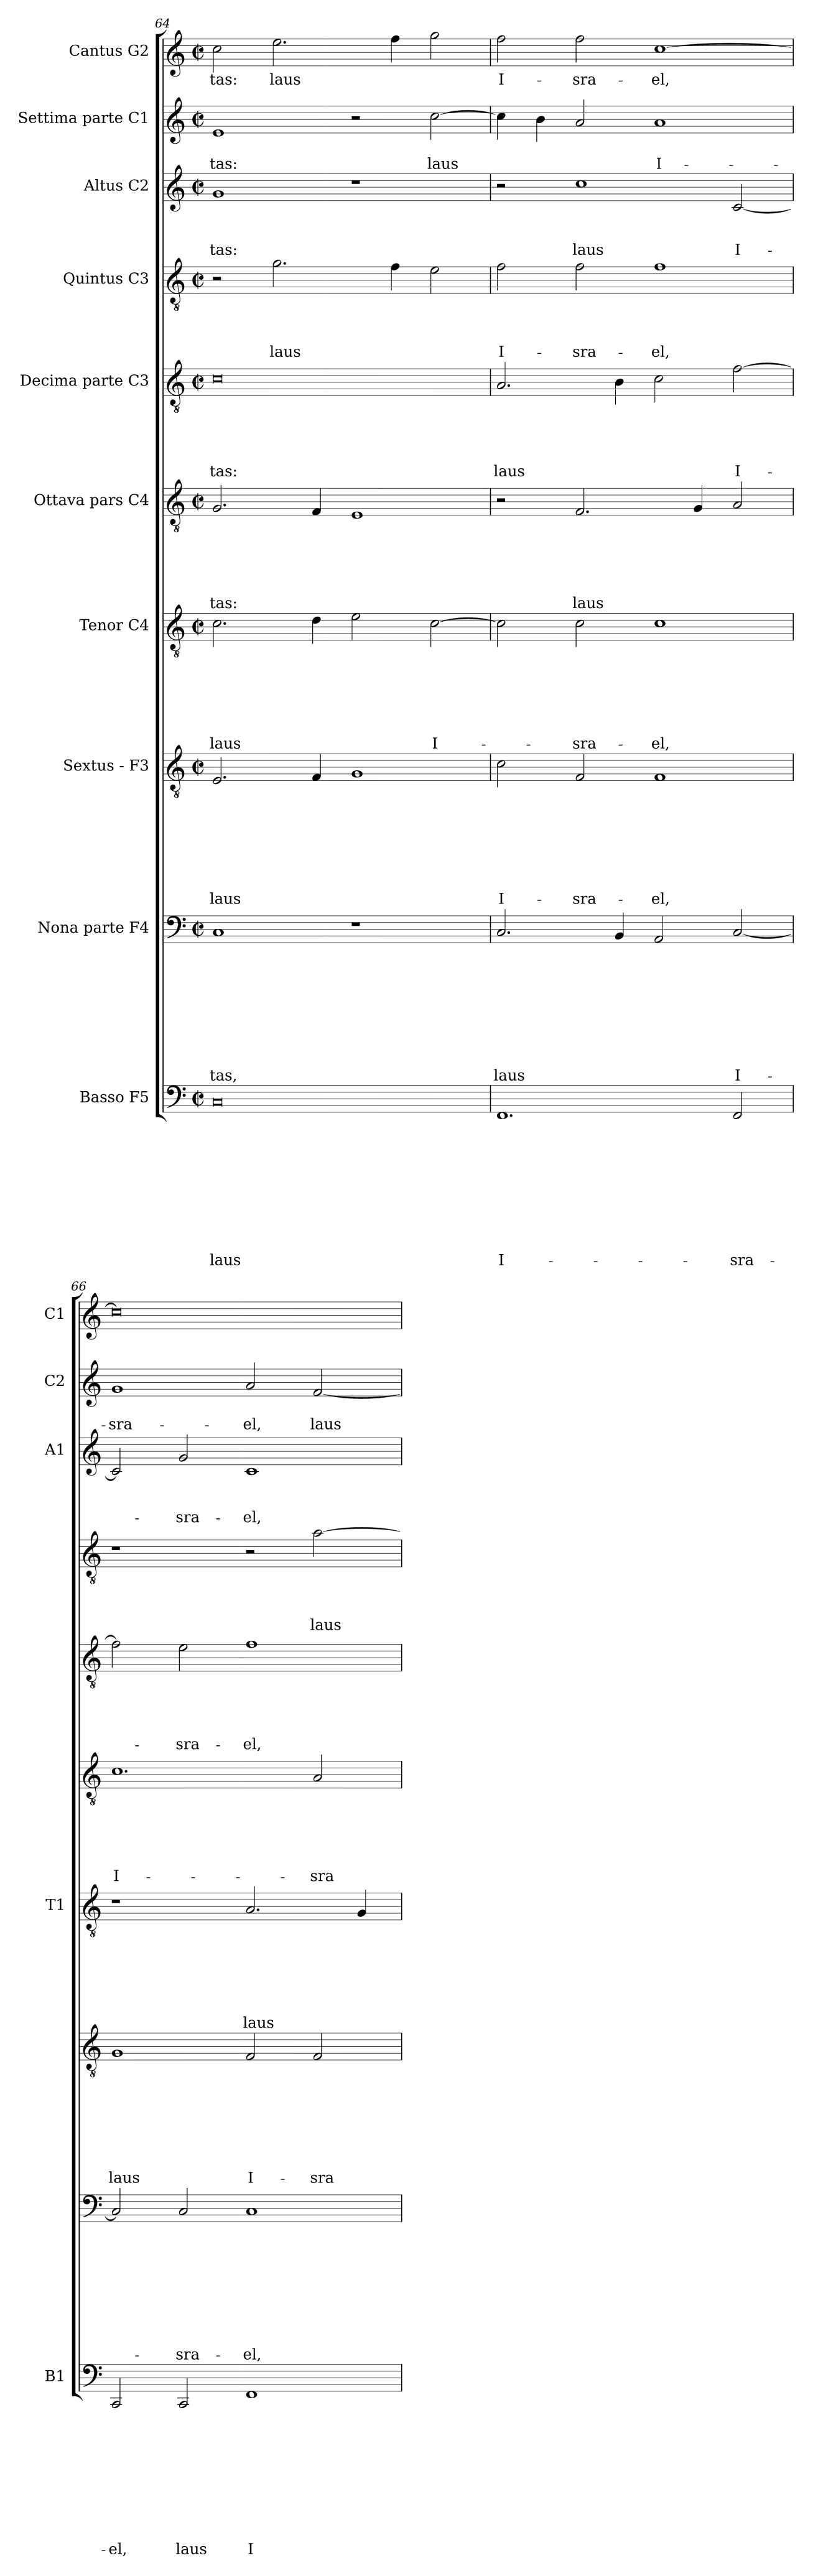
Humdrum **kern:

**kern	**text	**text	**text	**text	**text	**text	**text	**text	**text	**text	**kern	**text	**text	**text	**text	**text	**text	**text	**text	**text	**kern	**text	**text	**text	**text	**text	**text	**text	**text	**kern	**text	**text	**text	**text	**text	**text	**text	**kern	**text	**text	**text	**text	**text	**text	**kern	**text	**text	**text	**text	**text	**kern	**text	**text	**text	**text	**kern	**text	**text	**text	**kern	**text	**text	**kern	**text
*part10	*part10	*part10	*part10	*part10	*part10	*part10	*part10	*part10	*part10	*part10	*part9	*part9	*part9	*part9	*part9	*part9	*part9	*part9	*part9	*part9	*part8	*part8	*part8	*part8	*part8	*part8	*part8	*part8	*part8	*part7	*part7	*part7	*part7	*part7	*part7	*part7	*part7	*part6	*part6	*part6	*part6	*part6	*part6	*part6	*part5	*part5	*part5	*part5	*part5	*part5	*part4	*part4	*part4	*part4	*part4	*part3	*part3	*part3	*part3	*part2	*part2	*part2	*part1	*part1
*staff10	*staff10	*staff10	*staff10	*staff10	*staff10	*staff10	*staff10	*staff10	*staff10	*staff10	*staff9	*staff9	*staff9	*staff9	*staff9	*staff9	*staff9	*staff9	*staff9	*staff9	*staff8	*staff8	*staff8	*staff8	*staff8	*staff8	*staff8	*staff8	*staff8	*staff7	*staff7	*staff7	*staff7	*staff7	*staff7	*staff7	*staff7	*staff6	*staff6	*staff6	*staff6	*staff6	*staff6	*staff6	*staff5	*staff5	*staff5	*staff5	*staff5	*staff5	*staff4	*staff4	*staff4	*staff4	*staff4	*staff3	*staff3	*staff3	*staff3	*staff2	*staff2	*staff2	*staff1	*staff1
*I"Basso F5	*	*	*	*	*	*	*	*	*	*	*I"Nona parte F4	*	*	*	*	*	*	*	*	*	*I"Sextus - F3	*	*	*	*	*	*	*	*	*I"Tenor C4	*	*	*	*	*	*	*	*I"Ottava pars C4	*	*	*	*	*	*	*I"Decima parte C3	*	*	*	*	*	*I"Quintus C3	*	*	*	*	*I"Altus C2	*	*	*	*I"Settima parte C1	*	*	*I"Cantus G2	*
*I'B1	*	*	*	*	*	*	*	*	*	*	*	*	*	*	*	*	*	*	*	*	*	*	*	*	*	*	*	*	*	*I'T1	*	*	*	*	*	*	*	*	*	*	*	*	*	*	*	*	*	*	*	*	*	*	*	*	*	*I'A1	*	*	*	*I'C2	*	*	*I'C1	*
*clefF4	*	*	*	*	*	*	*	*	*	*	*clefF4	*	*	*	*	*	*	*	*	*	*clefGv2	*	*	*	*	*	*	*	*	*clefGv2	*	*	*	*	*	*	*	*clefGv2	*	*	*	*	*	*	*clefGv2	*	*	*	*	*	*clefGv2	*	*	*	*	*clefG2	*	*	*	*clefG2	*	*	*clefG2	*
*k[]	*	*	*	*	*	*	*	*	*	*	*k[]	*	*	*	*	*	*	*	*	*	*k[]	*	*	*	*	*	*	*	*	*k[]	*	*	*	*	*	*	*	*k[]	*	*	*	*	*	*	*k[]	*	*	*	*	*	*k[]	*	*	*	*	*k[]	*	*	*	*k[]	*	*	*k[]	*
*C:	*	*	*	*	*	*	*	*	*	*	*C:	*	*	*	*	*	*	*	*	*	*C:	*	*	*	*	*	*	*	*	*C:	*	*	*	*	*	*	*	*C:	*	*	*	*	*	*	*C:	*	*	*	*	*	*C:	*	*	*	*	*C:	*	*	*	*C:	*	*	*C:	*
*M2/2	*	*	*	*	*	*	*	*	*	*	*M2/2	*	*	*	*	*	*	*	*	*	*M2/2	*	*	*	*	*	*	*	*	*M2/2	*	*	*	*	*	*	*	*M2/2	*	*	*	*	*	*	*M2/2	*	*	*	*	*	*M2/2	*	*	*	*	*M2/2	*	*	*	*M2/2	*	*	*M2/2	*
*met(c|)	*	*	*	*	*	*	*	*	*	*	*met(c|)	*	*	*	*	*	*	*	*	*	*met(c|)	*	*	*	*	*	*	*	*	*met(c|)	*	*	*	*	*	*	*	*met(c|)	*	*	*	*	*	*	*met(c|)	*	*	*	*	*	*met(c|)	*	*	*	*	*met(c|)	*	*	*	*met(c|)	*	*	*met(c|)	*
=64	=64	=64	=64	=64	=64	=64	=64	=64	=64	=64	=64	=64	=64	=64	=64	=64	=64	=64	=64	=64	=64	=64	=64	=64	=64	=64	=64	=64	=64	=64	=64	=64	=64	=64	=64	=64	=64	=64	=64	=64	=64	=64	=64	=64	=64	=64	=64	=64	=64	=64	=64	=64	=64	=64	=64	=64	=64	=64	=64	=64	=64	=64	=64	=64
!	!	!	!	!	!	!	!	!	!	!LO:LY:b	!	!	!	!	!	!	!	!	!	!LO:LY:b	!	!	!	!	!	!	!	!	!LO:LY:b	!	!	!	!	!	!	!	!LO:LY:b	!	!	!	!	!	!	!LO:LY:b	!	!	!	!	!	!LO:LY:b	!	!	!	!	!	!	!	!	!LO:LY:b	!	!	!LO:LY:b	!	!LO:LY:b
0C	.	.	.	.	.	.	.	.	.	laus	1C	.	.	.	.	.	.	.	.	-tas,	2.E/	.	.	.	.	.	.	.	laus	2.c\	.	.	.	.	.	.	laus	2.G/	.	.	.	.	.	-tas:	0c	.	.	.	.	-tas:	2r	.	.	.	.	1g	.	.	-tas:	1e	.	-tas:	2cc\	-tas:
!	!	!	!	!	!	!	!	!	!	!	!	!	!	!	!	!	!	!	!	!	!	!	!	!	!	!	!	!	!	!	!	!	!	!	!	!	!	!	!	!	!	!	!	!	!	!	!	!	!	!	!	!	!	!	!LO:LY:b	!	!	!	!	!	!	!	!	!LO:LY:b
.	.	.	.	.	.	.	.	.	.	.	.	.	.	.	.	.	.	.	.	.	.	.	.	.	.	.	.	.	.	.	.	.	.	.	.	.	.	.	.	.	.	.	.	.	.	.	.	.	.	.	2.g\	.	.	.	laus	.	.	.	.	.	.	.	2.ee\	laus
.	.	.	.	.	.	.	.	.	.	.	.	.	.	.	.	.	.	.	.	.	4F/	.	.	.	.	.	.	.	.	4d\	.	.	.	.	.	.	.	4F/	.	.	.	.	.	.	.	.	.	.	.	.	.	.	.	.	.	.	.	.	.	.	.	.	.	.
.	.	.	.	.	.	.	.	.	.	.	1r	.	.	.	.	.	.	.	.	.	1G	.	.	.	.	.	.	.	.	2e\	.	.	.	.	.	.	.	1E	.	.	.	.	.	.	.	.	.	.	.	.	.	.	.	.	.	1r	.	.	.	2r	.	.	.	.
.	.	.	.	.	.	.	.	.	.	.	.	.	.	.	.	.	.	.	.	.	.	.	.	.	.	.	.	.	.	.	.	.	.	.	.	.	.	.	.	.	.	.	.	.	.	.	.	.	.	.	4f\	.	.	.	.	.	.	.	.	.	.	.	4ff\	.
!	!	!	!	!	!	!	!	!	!	!	!	!	!	!	!	!	!	!	!	!	!	!	!	!	!	!	!	!	!	!	!	!	!	!	!	!	!LO:LY:b	!	!	!	!	!	!	!	!	!	!	!	!	!	!	!	!	!	!	!	!	!	!	!	!	!LO:LY:b	!	!
.	.	.	.	.	.	.	.	.	.	.	.	.	.	.	.	.	.	.	.	.	.	.	.	.	.	.	.	.	.	[2c\	.	.	.	.	.	.	I-	.	.	.	.	.	.	.	.	.	.	.	.	.	2e\	.	.	.	.	.	.	.	.	[2cc\	.	laus	2gg\	.
=65	=65	=65	=65	=65	=65	=65	=65	=65	=65	=65	=65	=65	=65	=65	=65	=65	=65	=65	=65	=65	=65	=65	=65	=65	=65	=65	=65	=65	=65	=65	=65	=65	=65	=65	=65	=65	=65	=65	=65	=65	=65	=65	=65	=65	=65	=65	=65	=65	=65	=65	=65	=65	=65	=65	=65	=65	=65	=65	=65	=65	=65	=65	=65	=65
!	!	!	!	!	!	!	!	!	!	!LO:LY:b	!	!	!	!	!	!	!	!	!	!LO:LY:b	!	!	!	!	!	!	!	!	!LO:LY:b	!	!	!	!	!	!	!	!	!	!	!	!	!	!	!	!	!	!	!	!	!LO:LY:b	!	!	!	!	!LO:LY:b	!	!	!	!	!	!	!	!	!LO:LY:b
1.FF	.	.	.	.	.	.	.	.	.	I-	2.C/	.	.	.	.	.	.	.	.	laus	2c\	.	.	.	.	.	.	.	I-	2c\]	.	.	.	.	.	.	.	2r	.	.	.	.	.	.	2.A/	.	.	.	.	laus	2f\	.	.	.	I-	2r	.	.	.	4cc\]	.	.	2ff\	I-
.	.	.	.	.	.	.	.	.	.	.	.	.	.	.	.	.	.	.	.	.	.	.	.	.	.	.	.	.	.	.	.	.	.	.	.	.	.	.	.	.	.	.	.	.	.	.	.	.	.	.	.	.	.	.	.	.	.	.	.	4b\	.	.	.	.
!	!	!	!	!	!	!	!	!	!	!	!	!	!	!	!	!	!	!	!	!	!	!	!	!	!	!	!	!	!LO:LY:b	!	!	!	!	!	!	!	!LO:LY:b	!	!	!	!	!	!	!LO:LY:b	!	!	!	!	!	!	!	!	!	!	!LO:LY:b	!	!	!	!LO:LY:b	!	!	!	!	!LO:LY:b
.	.	.	.	.	.	.	.	.	.	.	.	.	.	.	.	.	.	.	.	.	2F/	.	.	.	.	.	.	.	-sra-	2c\	.	.	.	.	.	.	-sra-	2.F/	.	.	.	.	.	laus	.	.	.	.	.	.	2f\	.	.	.	-sra-	1cc	.	.	laus	2a/	.	.	2ff\	-sra-
.	.	.	.	.	.	.	.	.	.	.	4BB/	.	.	.	.	.	.	.	.	.	.	.	.	.	.	.	.	.	.	.	.	.	.	.	.	.	.	.	.	.	.	.	.	.	4B\	.	.	.	.	.	.	.	.	.	.	.	.	.	.	.	.	.	.	.
!	!	!	!	!	!	!	!	!	!	!	!	!	!	!	!	!	!	!	!	!	!	!	!	!	!	!	!	!	!LO:LY:b	!	!	!	!	!	!	!	!LO:LY:b	!	!	!	!	!	!	!	!	!	!	!	!	!	!	!	!	!	!LO:LY:b	!	!	!	!	!	!	!LO:LY:b	!	!LO:LY:b
.	.	.	.	.	.	.	.	.	.	.	2AA/	.	.	.	.	.	.	.	.	.	1F	.	.	.	.	.	.	.	-el,	1c	.	.	.	.	.	.	-el,	.	.	.	.	.	.	.	2c\	.	.	.	.	.	1f	.	.	.	-el,	.	.	.	.	1a	.	I-	[1cc	-el,
.	.	.	.	.	.	.	.	.	.	.	.	.	.	.	.	.	.	.	.	.	.	.	.	.	.	.	.	.	.	.	.	.	.	.	.	.	.	4G/	.	.	.	.	.	.	.	.	.	.	.	.	.	.	.	.	.	.	.	.	.	.	.	.	.	.
!	!	!	!	!	!	!	!	!	!	!LO:LY:b	!	!	!	!	!	!	!	!	!	!LO:LY:b	!	!	!	!	!	!	!	!	!	!	!	!	!	!	!	!	!	!	!	!	!	!	!	!	!	!	!	!	!	!LO:LY:b	!	!	!	!	!	!	!	!	!LO:LY:b	!	!	!	!	!
2FF/	.	.	.	.	.	.	.	.	.	-sra-	[2C/	.	.	.	.	.	.	.	.	I-	.	.	.	.	.	.	.	.	.	.	.	.	.	.	.	.	.	2A/	.	.	.	.	.	.	[2f\	.	.	.	.	I-	.	.	.	.	.	[2c/	.	.	I-	.	.	.	.	.
=66	=66	=66	=66	=66	=66	=66	=66	=66	=66	=66	=66	=66	=66	=66	=66	=66	=66	=66	=66	=66	=66	=66	=66	=66	=66	=66	=66	=66	=66	=66	=66	=66	=66	=66	=66	=66	=66	=66	=66	=66	=66	=66	=66	=66	=66	=66	=66	=66	=66	=66	=66	=66	=66	=66	=66	=66	=66	=66	=66	=66	=66	=66	=66	=66
!	!	!	!	!	!	!	!	!	!	!LO:LY:b	!	!	!	!	!	!	!	!	!	!	!	!	!	!	!	!	!	!	!LO:LY:b	!	!	!	!	!	!	!	!	!	!	!	!	!	!	!LO:LY:b	!	!	!	!	!	!	!	!	!	!	!	!	!	!	!	!	!	!LO:LY:b	!	!
2CC/	.	.	.	.	.	.	.	.	.	-el,	2C/]	.	.	.	.	.	.	.	.	.	1G	.	.	.	.	.	.	.	laus	1r	.	.	.	.	.	.	.	1.c	.	.	.	.	.	I-	2f\]	.	.	.	.	.	1r	.	.	.	.	2c/]	.	.	.	1g	.	-sra-	0cc]	.
!	!	!	!	!	!	!	!	!	!	!LO:LY:b	!	!	!	!	!	!	!	!	!	!LO:LY:b	!	!	!	!	!	!	!	!	!	!	!	!	!	!	!	!	!	!	!	!	!	!	!	!	!	!	!	!	!	!LO:LY:b	!	!	!	!	!	!	!	!	!LO:LY:b	!	!	!	!	!
2CC/	.	.	.	.	.	.	.	.	.	laus	2C/	.	.	.	.	.	.	.	.	-sra-	.	.	.	.	.	.	.	.	.	.	.	.	.	.	.	.	.	.	.	.	.	.	.	.	2e\	.	.	.	.	-sra-	.	.	.	.	.	2g/	.	.	-sra-	.	.	.	.	.
!	!	!	!	!	!	!	!	!	!	!LO:LY:b	!	!	!	!	!	!	!	!	!	!LO:LY:b	!	!	!	!	!	!	!	!	!LO:LY:b	!	!	!	!	!	!	!	!LO:LY:b	!	!	!	!	!	!	!	!	!	!	!	!	!LO:LY:b	!	!	!	!	!	!	!	!	!LO:LY:b	!	!	!LO:LY:b	!	!
1FF	.	.	.	.	.	.	.	.	.	I-	1C	.	.	.	.	.	.	.	.	-el,	2F/	.	.	.	.	.	.	.	I-	2.A/	.	.	.	.	.	.	laus	.	.	.	.	.	.	.	1f	.	.	.	.	-el,	2r	.	.	.	.	1c	.	.	-el,	2a/	.	-el,	.	.
!	!	!	!	!	!	!	!	!	!	!	!	!	!	!	!	!	!	!	!	!	!	!	!	!	!	!	!	!	!LO:LY:b	!	!	!	!	!	!	!	!	!	!	!	!	!	!	!LO:LY:b	!	!	!	!	!	!	!	!	!	!	!LO:LY:b	!	!	!	!	!	!	!LO:LY:b	!	!
.	.	.	.	.	.	.	.	.	.	.	.	.	.	.	.	.	.	.	.	.	2F/	.	.	.	.	.	.	.	-sra-	.	.	.	.	.	.	.	.	2A/	.	.	.	.	.	-sra-	.	.	.	.	.	.	[2a\	.	.	.	laus	.	.	.	.	[2f/	.	laus	.	.
.	.	.	.	.	.	.	.	.	.	.	.	.	.	.	.	.	.	.	.	.	.	.	.	.	.	.	.	.	.	4G/	.	.	.	.	.	.	.	.	.	.	.	.	.	.	.	.	.	.	.	.	.	.	.	.	.	.	.	.	.	.	.	.	.	.
=	=	=	=	=	=	=	=	=	=	=	=	=	=	=	=	=	=	=	=	=	=	=	=	=	=	=	=	=	=	=	=	=	=	=	=	=	=	=	=	=	=	=	=	=	=	=	=	=	=	=	=	=	=	=	=	=	=	=	=	=	=	=	=	=
*-	*-	*-	*-	*-	*-	*-	*-	*-	*-	*-	*-	*-	*-	*-	*-	*-	*-	*-	*-	*-	*-	*-	*-	*-	*-	*-	*-	*-	*-	*-	*-	*-	*-	*-	*-	*-	*-	*-	*-	*-	*-	*-	*-	*-	*-	*-	*-	*-	*-	*-	*-	*-	*-	*-	*-	*-	*-	*-	*-	*-	*-	*-	*-	*-
